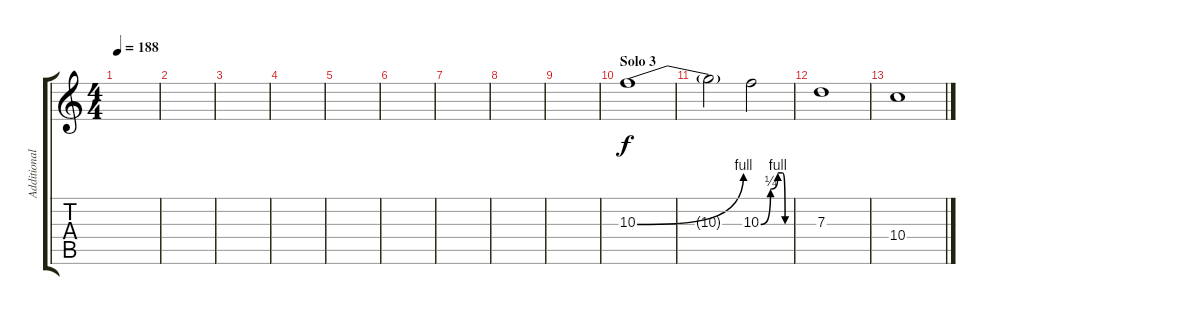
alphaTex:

\track ("Additional Guitar 2" "Additional") {instrument overdrivenguitar}
\staff {score tabs}
\tuning (E4 B3 G3 D3 A2 E2) {hide}
\ts (4 4)
\tempo 188
\clef g2
\ks c
|
|
|
|
|
|
|
|
|
\section ("" "Solo 3")
10.3{be (bend 0 0 60 4)}.1 |
10.3{t}.2 10.3{be (custom 0 0 20 1 35 4 45 4 50 0 60 0)}.2 |
7.3.1 |
10.4.1
